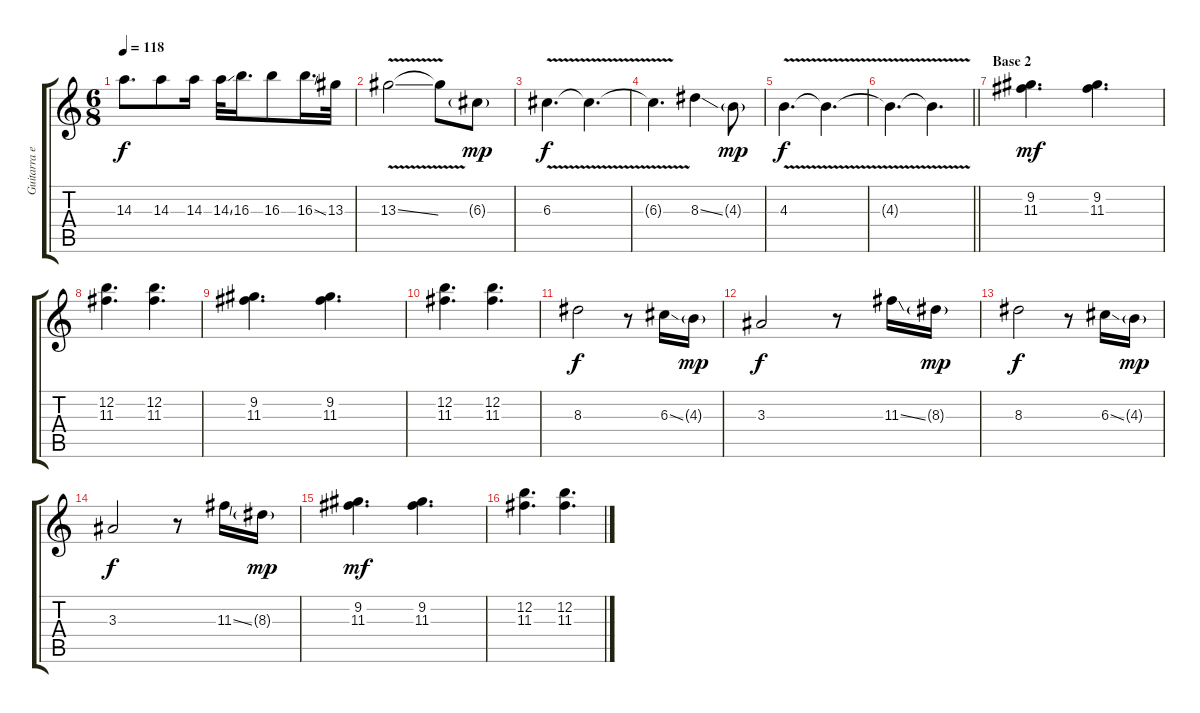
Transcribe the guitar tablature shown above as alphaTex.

\track ("Guitarra extra/pianinho" "Guitarra e") {instrument acousticguitarnylon}
\staff {score tabs}
\tuning (E4 B3 G3 D3 A2 E2) {hide}
\ts (6 8)
\tempo 118
\clef g2
\ks c
14.3.8{d dy f} 14.3.8 14.3.16 14.3{ss}.32 16.3.16{d} 16.3.8 16.3{ss}.16{d} 13.3.32 |
13.3{v ss}.2 13.3{t}.8 6.3{g}.8{dy mp} |
6.3{v}.4{d dy f} 6.3{v t}.4{d} |
6.3{v t}.4{d} 8.3{ss}.4 4.3{g}.8{dy mp} |
4.3{v}.4{d dy f} 4.3{v t}.4{d} |
\barLineRight lightlight
4.3{v t}.4{d} 4.3{v t}.4{d} |
\section ("" "Base 2")
(9.2 11.3).4{d dy mf} (9.2 11.3).4{d} |
(12.2 11.3).4{d} (12.2 11.3).4{d} |
(9.2 11.3).4{d} (9.2 11.3).4{d} |
(12.2 11.3).4{d} (12.2 11.3).4{d} |
8.3.2{dy f} r.8 6.3{ss}.16 4.3{g}.16{dy mp} |
3.3.2{dy f} r.8 11.3{ss}.16 8.3{g}.16{dy mp} |
8.3.2{dy f} r.8 6.3{ss}.16 4.3{g}.16{dy mp} |
3.3.2{dy f} r.8 11.3{ss}.16 8.3{g}.16{dy mp} |
(9.2 11.3).4{d dy mf} (9.2 11.3).4{d} |
(12.2 11.3).4{d} (12.2 11.3).4{d}
